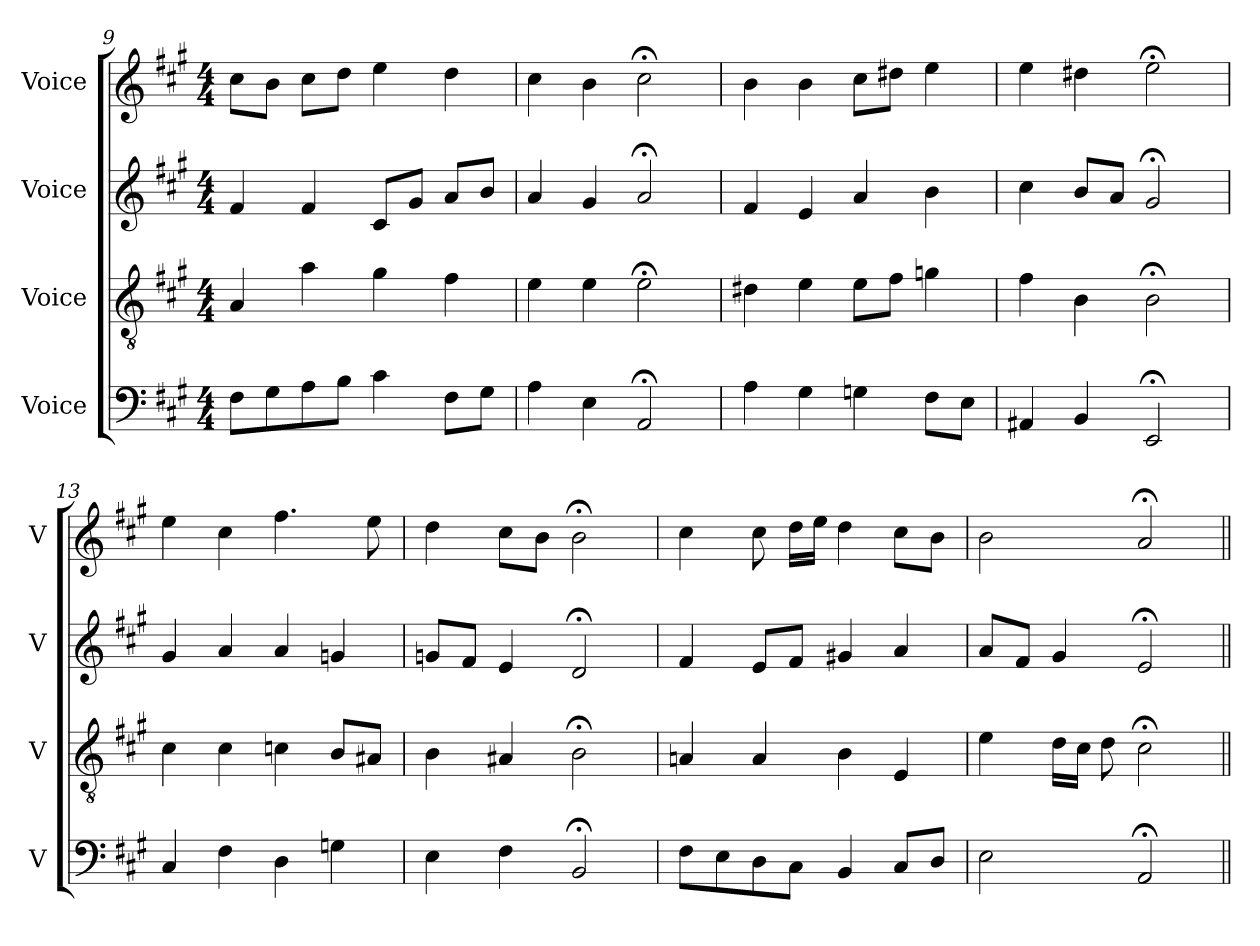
**kern	**kern	**kern	**kern
*part4	*part3	*part2	*part1
*staff4	*staff3	*staff2	*staff1
*I"Voice	*I"Voice	*I"Voice	*I"Voice
*I'V	*I'V	*I'V	*I'V
*clefF4	*clefGv2	*clefG2	*clefG2
*k[f#c#g#]	*k[f#c#g#]	*k[f#c#g#]	*k[f#c#g#]
*M4/4	*M4/4	*M4/4	*M4/4
=9	=9	=9	=9
8F#\L	4A/	4f#/	8cc#\L
8G#\	.	.	8b\J
8A\	4a\	4f#/	8cc#\L
8B\J	.	.	8dd\J
4c#\	4g#\	8c#/L	4ee\
.	.	8g#/J	.
8F#\L	4f#\	8a/L	4dd\
8G#\J	.	8b/J	.
=10	=10	=10	=10
4A\	4e\	4a/	4cc#\
4E\	4e\	4g#/	4b\
2AA;/	2e;\	2a;/	2cc#;\
!!LO:LB:g=z
=11	=11	=11	=11
4A\	4d#X\	4f#/	4b\
4G#\	4e\	4e/	4b\
4Gn\	8e\L	4a/	8cc#\L
.	8f#\J	.	8dd#X\J
8F#\L	4gn\	4b\	4ee\
8E\J	.	.	.
=12	=12	=12	=12
4AA#X/	4f#\	4cc#\	4ee\
4BB/	4B\	8b/L	4dd#X\
.	.	8a/J	.
2EE;/	2B;\	2g#;/	2ee;\
=13	=13	=13	=13
4C#/	4c#\	4g#/	4ee\
4F#\	4c#\	4a/	4cc#\
4D\	4cn\	4a/	4.ff#\
4Gn\	8B/L	4gn/	.
.	8A#X/J	.	8ee\
=14	=14	=14	=14
4E\	4B\	8gn/L	4dd\
.	.	8f#/J	.
4F#\	4A#X/	4e/	8cc#\L
.	.	.	8b\J
2BB;/	2B;\	2d;/	2b;\
=15	=15	=15	=15
8F#\L	4An/	4f#/	4cc#\
8E\	.	.	.
8D\	4A/	8e/L	8cc#\
8C#\J	.	8f#/J	16dd\LL
.	.	.	16ee\JJ
4BB/	4B\	4g#X/	4dd\
8C#/L	4E/	4a/	8cc#\L
8D/J	.	.	8b\J
!!LO:PB:g=z
=16	=16	=16	=16
2E\	4e\	8a/L	2b\
.	.	8f#/J	.
.	16d\LL	4g#/	.
.	16c#\JJ	.	.
.	8d\	.	.
2AA;/	2c#;\	2e;/	2a;/
=||	=||	=||	=||
*-	*-	*-	*-
